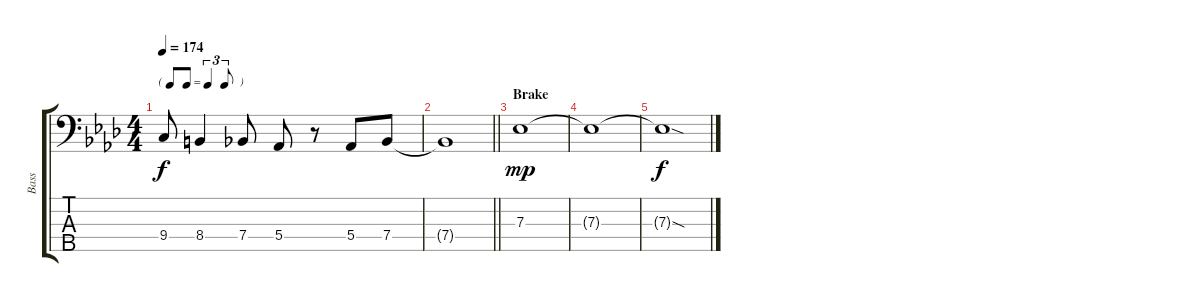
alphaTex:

\track ("Bass" "Bass") {instrument electricbassfinger}
\staff {score tabs}
\tuning (Gb2 Db2 Ab1 Eb1 Bb0) {hide}
\ts (4 4)
\tf triplet8th
\tempo 174
\clef f4
\ks ab
9.4.8{dy f} 8.4.4 7.4.8 5.4.8 r.8 5.4.8 7.4.8 |
\barLineRight lightlight
7.4{t}.1 |
\section ("" "Brake")
7.3.1{dy mp} |
7.3{t}.1 |
7.3{sod t}.1{dy f}
